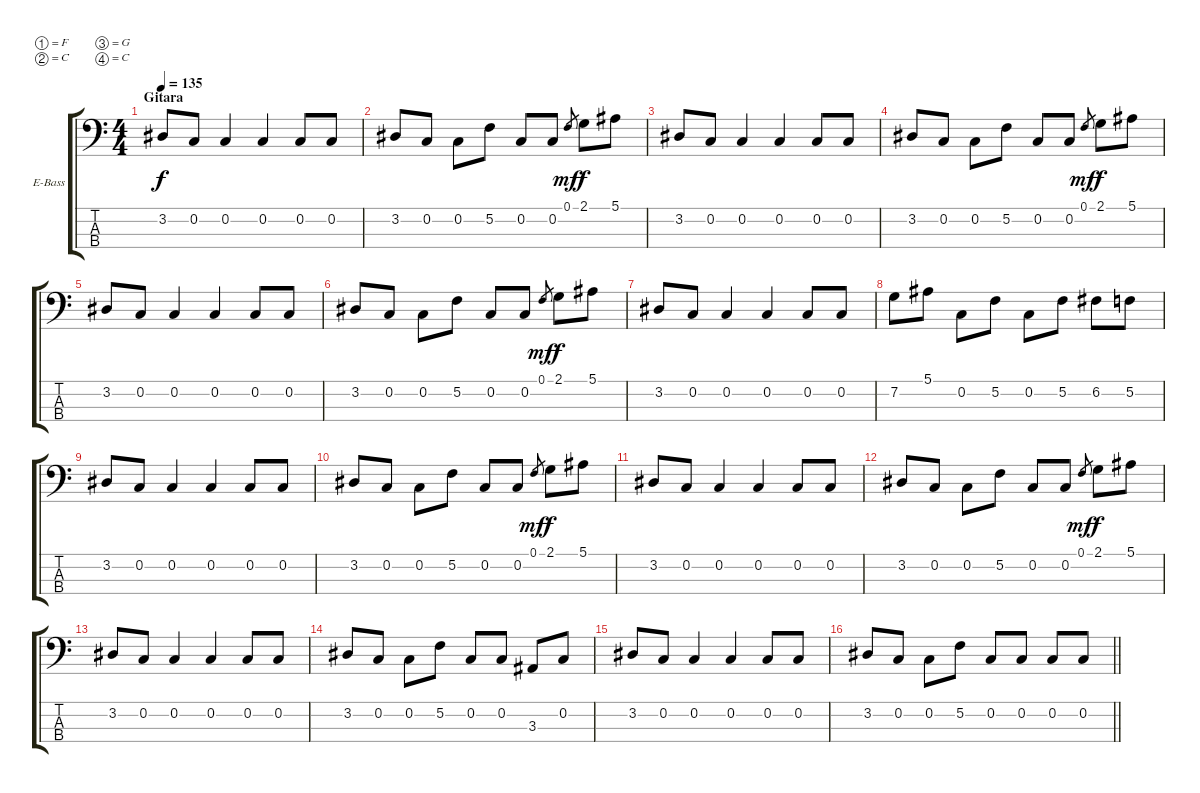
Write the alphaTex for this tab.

\bracketExtendMode groupsimilarinstruments
\firstSystemTrackNameOrientation horizontal
\otherSystemsTrackNameOrientation horizontal
\track ("Bas" "E-Bass") {instrument electricbassfinger}
\staff {score tabs}
\tuning (F2 C2 G1 C1)
\ts (4 4)
\section ("" "Gitara")
\tempo 135
\clef f4
\ks c
3.2.8{dy f} 0.2.8 0.2.4 0.2.4 0.2.8 0.2.8 |
3.2.8 0.2.8 0.2.8 5.2.8 0.2.8 0.2.8 0.1.8{gr dy mf} 2.1.8{dy f} 5.1.8 |
3.2.8 0.2.8 0.2.4 0.2.4 0.2.8 0.2.8 |
3.2.8 0.2.8 0.2.8 5.2.8 0.2.8 0.2.8 0.1.8{gr dy mf} 2.1.8{dy f} 5.1.8 |
3.2.8 0.2.8 0.2.4 0.2.4 0.2.8 0.2.8 |
3.2.8 0.2.8 0.2.8 5.2.8 0.2.8 0.2.8 0.1.8{gr dy mf} 2.1.8{dy f} 5.1.8 |
3.2.8 0.2.8 0.2.4 0.2.4 0.2.8 0.2.8 |
7.2.8 5.1.8 0.2.8 5.2.8 0.2.8 5.2.8 6.2.8 5.2.8 |
3.2.8 0.2.8 0.2.4 0.2.4 0.2.8 0.2.8 |
3.2.8 0.2.8 0.2.8 5.2.8 0.2.8 0.2.8 0.1.8{gr dy mf} 2.1.8{dy f} 5.1.8 |
3.2.8 0.2.8 0.2.4 0.2.4 0.2.8 0.2.8 |
3.2.8 0.2.8 0.2.8 5.2.8 0.2.8 0.2.8 0.1.8{gr dy mf} 2.1.8{dy f} 5.1.8 |
3.2.8 0.2.8 0.2.4 0.2.4 0.2.8 0.2.8 |
3.2.8 0.2.8 0.2.8 5.2.8 0.2.8 0.2.8 3.3.8 0.2.8 |
3.2.8 0.2.8 0.2.4 0.2.4 0.2.8 0.2.8 |
\barLineRight lightlight
3.2.8 0.2.8 0.2.8 5.2.8 0.2.8 0.2.8 0.2.8 0.2.8
